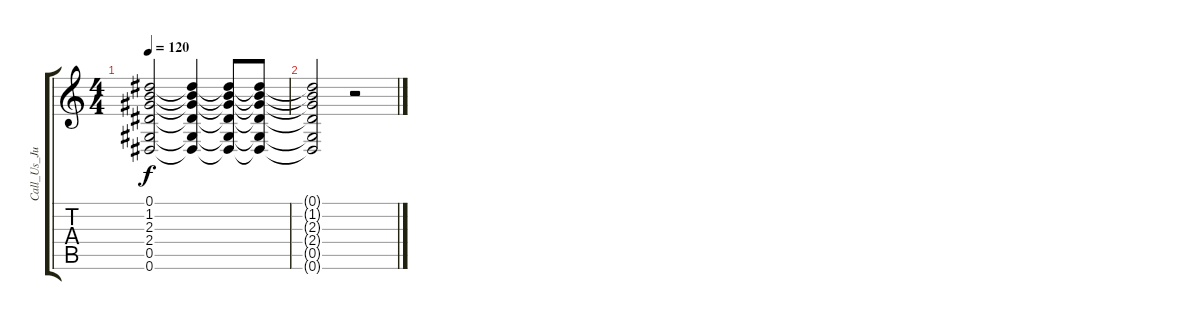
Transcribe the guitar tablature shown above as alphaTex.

\track ("Call_Us_Junior" "Call_Us_Ju") {instrument acousticguitarsteel}
\staff {score tabs}
\tuning (Eb4 Bb3 Gb3 Db3 Ab2 Eb2) {hide}
\ts (4 4)
\tempo 120
\clef g2
\ks c
(0.1 1.2 2.3 2.4 0.5 0.6).2{dy f} (0.1{t} 1.2{t} 2.3{t} 2.4{t} 0.5{t} 0.6{t}).4 (0.1{t} 1.2{t} 2.3{t} 2.4{t} 0.5{t} 0.6{t}).8 (0.1{t} 1.2{t} 2.3{t} 2.4{t} 0.5{t} 0.6{t}).8 |
(0.1{t} 1.2{t} 2.3{t} 2.4{t} 0.5{t} 0.6{t}).2 r.2
